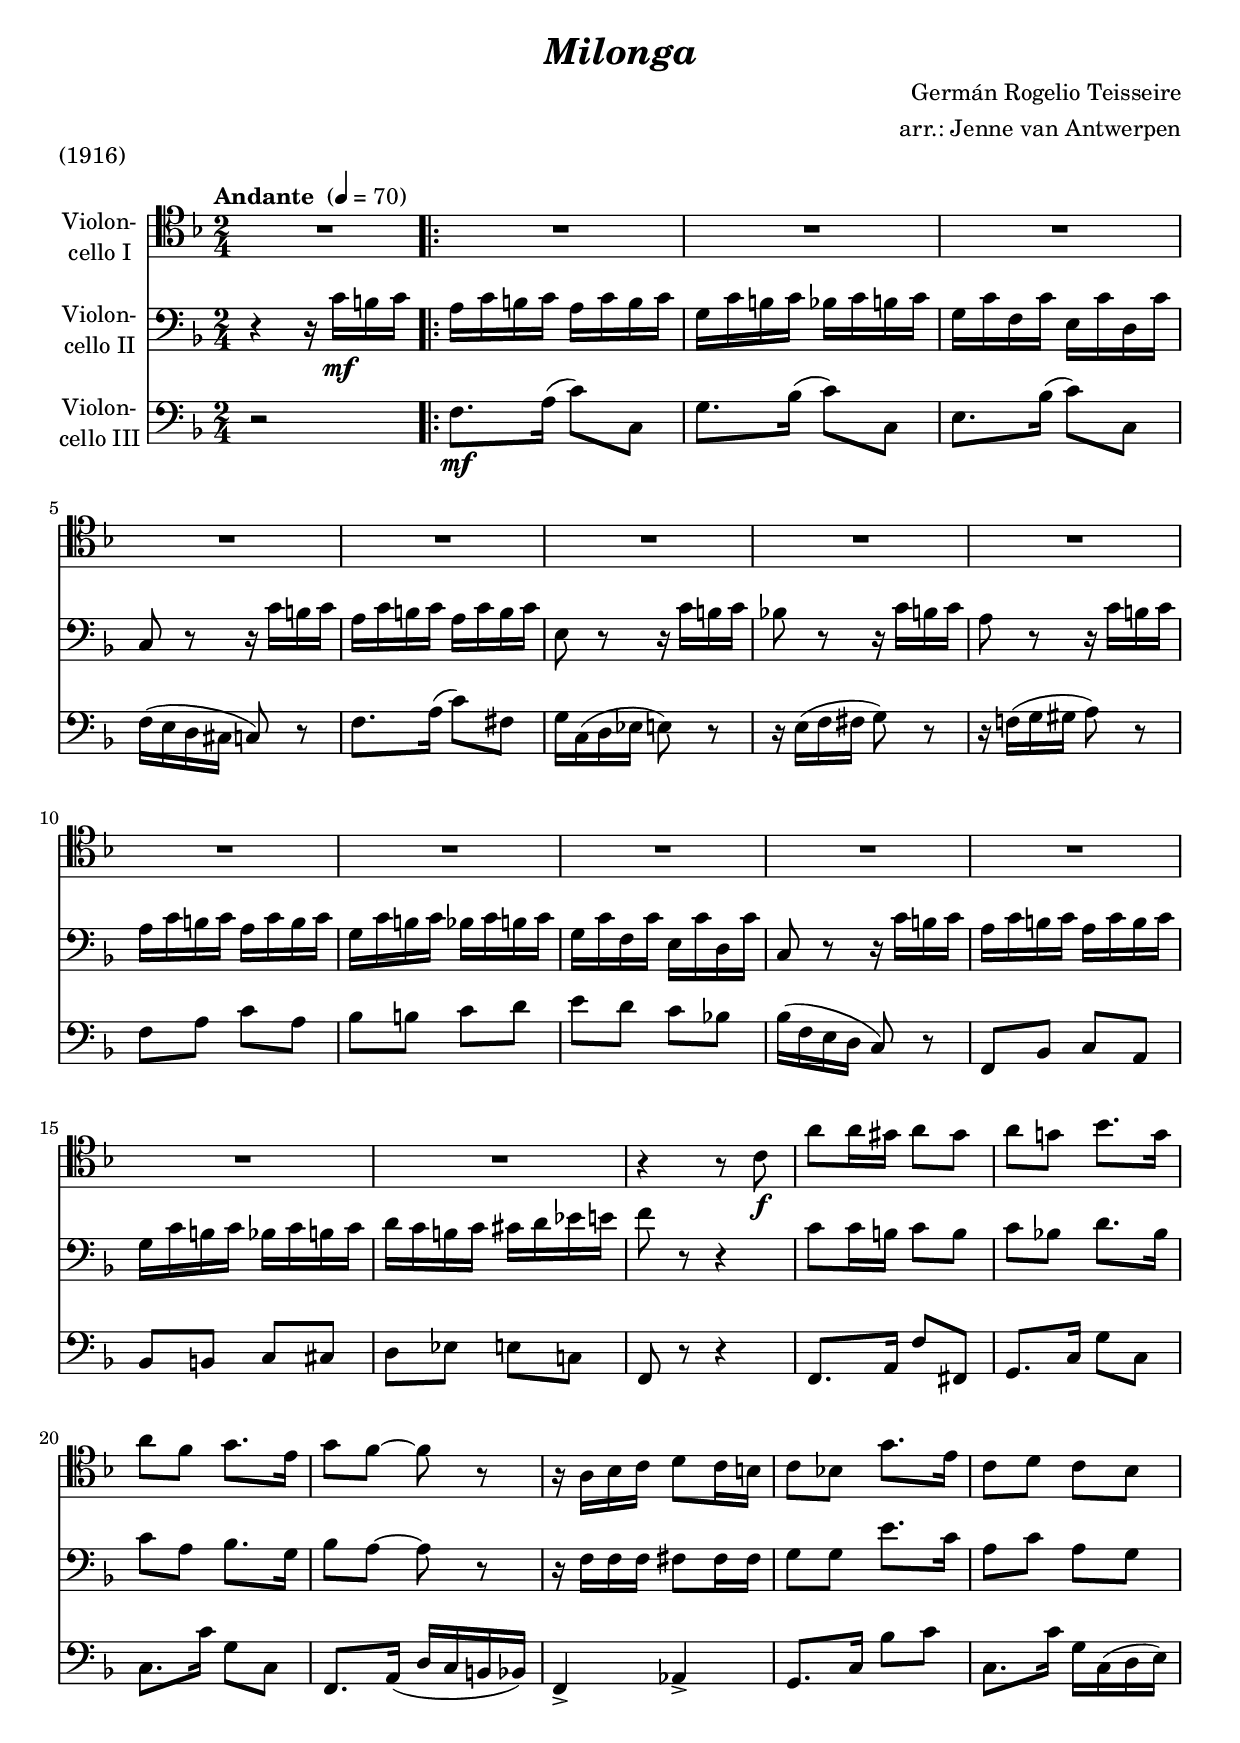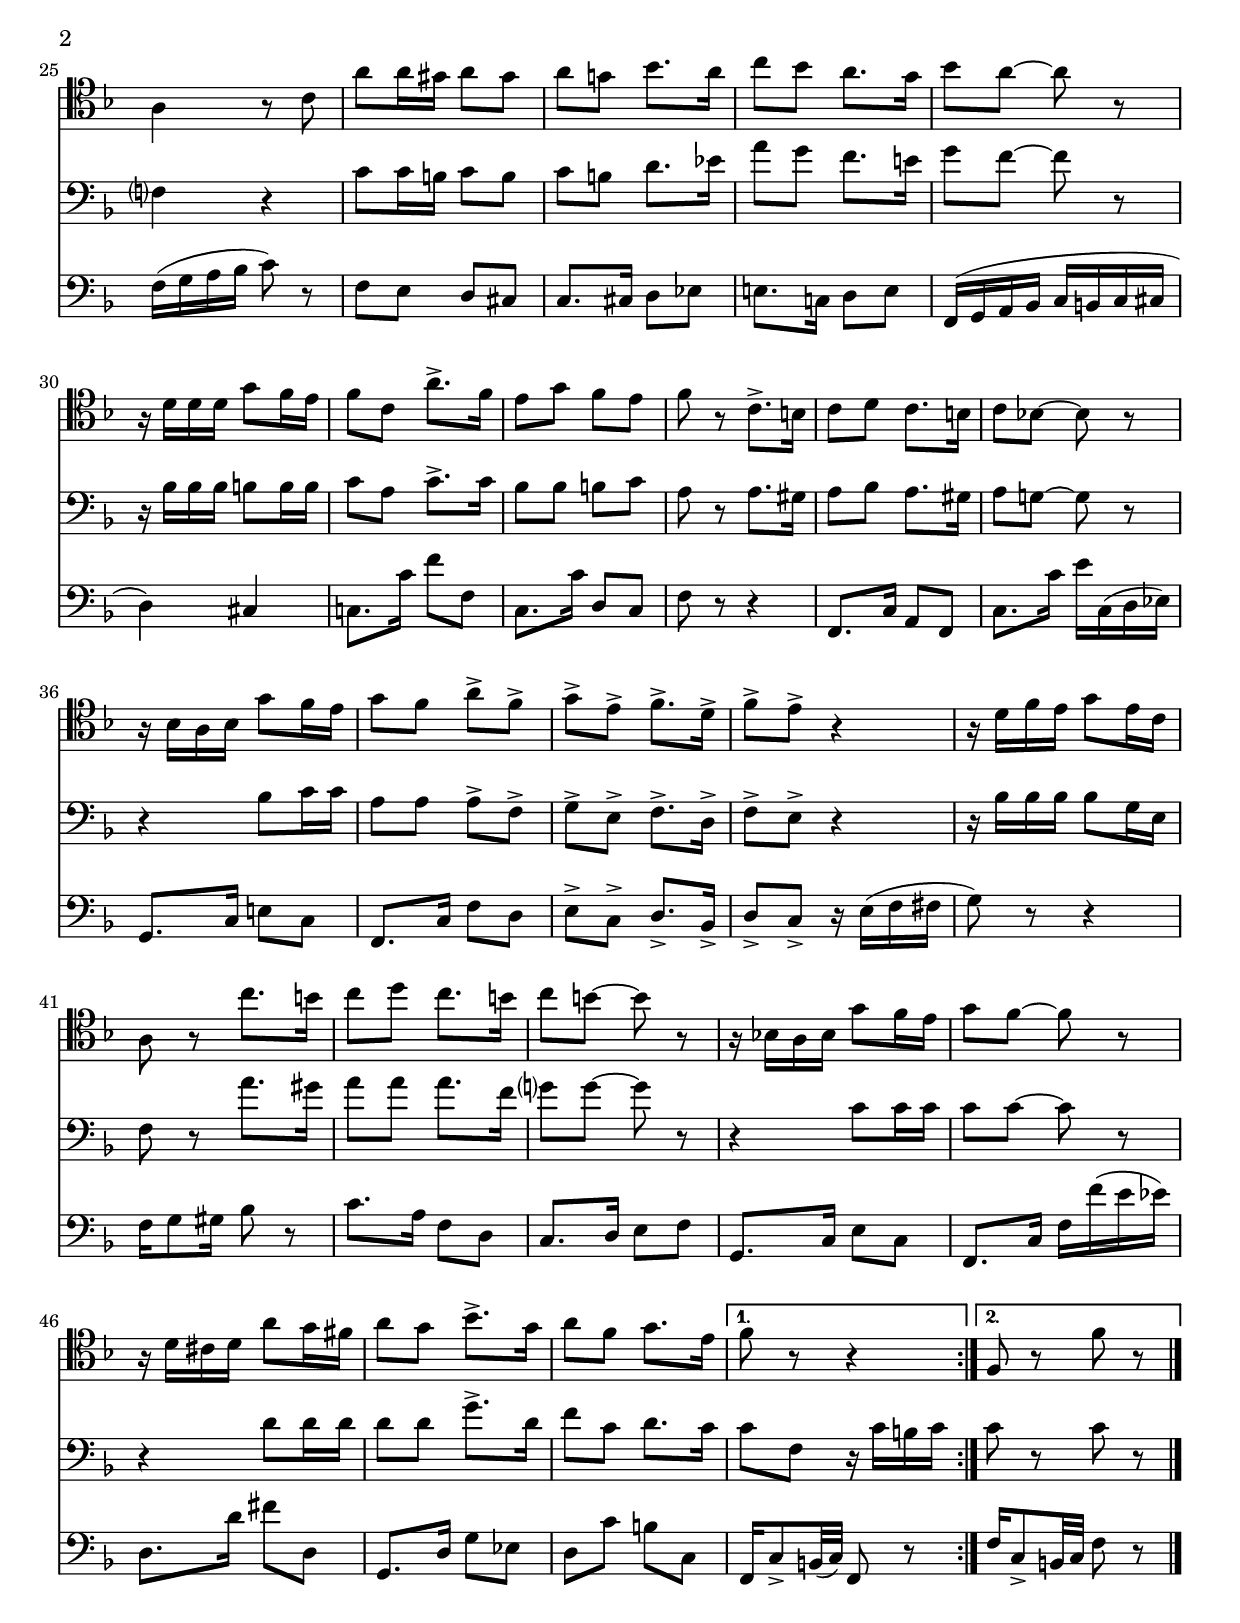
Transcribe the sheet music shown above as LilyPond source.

\version "2.14.2"
\include "deutsch.ly"

#(set-global-staff-size 20)

\header {
  title     = \markup \bold \italic "Milonga"
  composer  = "Germán Rogelio Teisseire"
  arranger  = "arr.: Jenne van Antwerpen"
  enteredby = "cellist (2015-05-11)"
  piece     = "(1916)"
}

voiceconsts = {
  \key f \major
  \clef "bass"
  \time 2/4
  \tempo "Andante " 4=70
  \numericTimeSignature
  \compressFullBarRests
  %\set tupletSpannerDuration = #(ly:make-moment 1 4)
}

mist = "string ensemble 1"
miba = "drawbar organ"
%mist = "church organ"
%miba = "church organ"

va = \relative c' {
  \voiceconsts
  \clef "tenor"

  R2
  \repeat volta 2 {
    R2*15
    r4 r8 c\f
    a' a16 gis a8 gis
    a g! b8. g16
    a8 f g8. e16
    g8 f~ f r
    r16 a, b c d8 c16 h

    c8 b! g'8. e16
    c8 d c b
    a4 r8 c
    a' a16 gis a8 gis
    a g! b8. a16
    c8 b a8. g16
    b8 a~ a r
    r16 d, d d g8 f16 e

    f8 c a'8.-> f16
    e8 g f e
    f r c8.-> h16
    c8 d c8. h16
    c8 b!~ b r
    r16 b a b g'8 f16 e
    g8 f a-> f->
    g-> e-> f8.-> d16->

    f8-> e-> r4
    r16 d f e g8 e16 c
    a8 r c'8. h16
    c8 d c8. h16
    c8 h~ h r
    r16 b,! a b g'8 f16 e
    g8 f~ f r

    r16 d cis d a'8 g16 fis
    a8 g b8.-> g16
    a8 f g8. e16
  }
  \alternative {
    { f8 r r4 }
    { f,8 r f' r }
  } \bar "|."
}

vb = \relative c' {
  \voiceconsts

  r4 r16 c\mf h c
  \repeat volta 2 {
    a c h c a c h c
    g c h c b c h c
    g c f, c' e, c' d, c'
    c,8 r r16 c' h c

    a c h c a c h c
    e,8 r r16 c' h c
    b!8 r r16 c h c
    a8 r r16 c h c
    a c h c a c h c

    g c h c b c h c
    g c f, c' e, c' d, c'
    c,8 r r16 c' h c
    a c h c a c h c
    g c h c b c h c

    d c h c cis d es e
    f8 r r4
    c8 c16 h c8 h
    c b! d8. b16
    c8 a b8. g16
    b8 a~ a r
    r16 f f f fis8 fis16 fis

    g8 g e'8. c16
    a8 c a g
    f?4 r
    c'8 c16 h c8 h
    c h d8. es16
    a8 g f8. e!16
    g8 f~ f r
    r16 b, b b h8 h16 h

    c8 a c8.-> c16
    b8 b h c
    a r a8. gis16
    a8 b a8. gis16
    a8 g!~ g r
    r4 b8 c16 c
    a8 a a-> f->
    g-> e-> f8.-> d16->
    f8-> e-> r4

    r16 b' b b b8 g16 e
    f8 r a'8. gis16
    a8 a a8. f16
    g?8 g~ g r
    r4 c,8 c16 c
    c8 c~ c r
    r4 d8 d16 d
    d8 d g8.-> d16

    f8 c d8. c16
  }
  \alternative {
    { c8 f, r16 c' h c }
    { c8 r c r }
  } \bar "|."
}

vc = \relative c {
  \voiceconsts

  r2
  \repeat volta 2 {
    f8.\mf a16( c8) c,
    g'8. b16( c8) c,
    e8. b'16( c8) c,
    f16( e d cis c8) r
    f8. a16( c8) fis,
    g16 c,( d es e8) r

    r16 e( f fis g8) r
    r16 f!( g gis a8) r
    f8 a c a
    b h c d
    e d c b!
    b16( f e d c8) r
    f, b c a

    b h c cis
    d es e c!
    f, r r4
    f8. a16 f'8 fis,
    g8. c16 g'8 c,
    c8. c'16 g8 c,
    f,8. a16( d c h b)
    f4-> as->

    g8. c16 b'8 c
    c,8. c'16 g c,( d e)
    f( g a b c8) r
    f, e d cis
    c8. cis16 d8 es
    e!8. c!16 d8 e

    f,16( g a b c h c cis
    d4) cis
    c!8. c'16 f8 f,
    c8. c'16 d,8 c
    f r r4
    f,8. c'16 a8 f
    c'8. c'16 e c,( d es)
    g,8. c16 e!8 c

    f,8. c'16 f8 d
    e-> c-> d8.-> b16->
    d8-> c-> r16 e( f fis
    g8) r r4
    f16 g8 gis16 b8 r
    c8. a16 f8 d
    c8. d16 e8 f
    g,8. c16 e8 c

    f,8. c'16 f f'( e es)
    d,8. d'16 fis8 d,
    g,8. d'16 g8 es
    d c' h c,
  }
  \alternative {
    { f,16 c'8-> h32( c) f,8 r }
    { f'16 c8-> h32 c f8 r }
  } \bar "|."
}


music = <<
      \new Staff {
        \set Staff.midiInstrument = \mist
        \set Staff.instrumentName = \markup \center-column { "Violon-" "cello I" }
        \transpose f f { \va }
      }

      \new Staff {
        \set Staff.midiInstrument = \mist
        \set Staff.instrumentName = \markup \center-column { "Violon-" "cello II" }
        \transpose f f { \vb }
      }

      \new Staff {
        \set Staff.midiInstrument = \miba
        \set Staff.instrumentName = \markup \center-column { "Violon-" "cello III" }
        \transpose f f { \vc }
      }
>>

\book {
  \score {
   \music
    \layout {}
  }

  \score {
    \unfoldRepeats \music

    \midi {
      \context {
        \Score
      }
    }
  }
}
